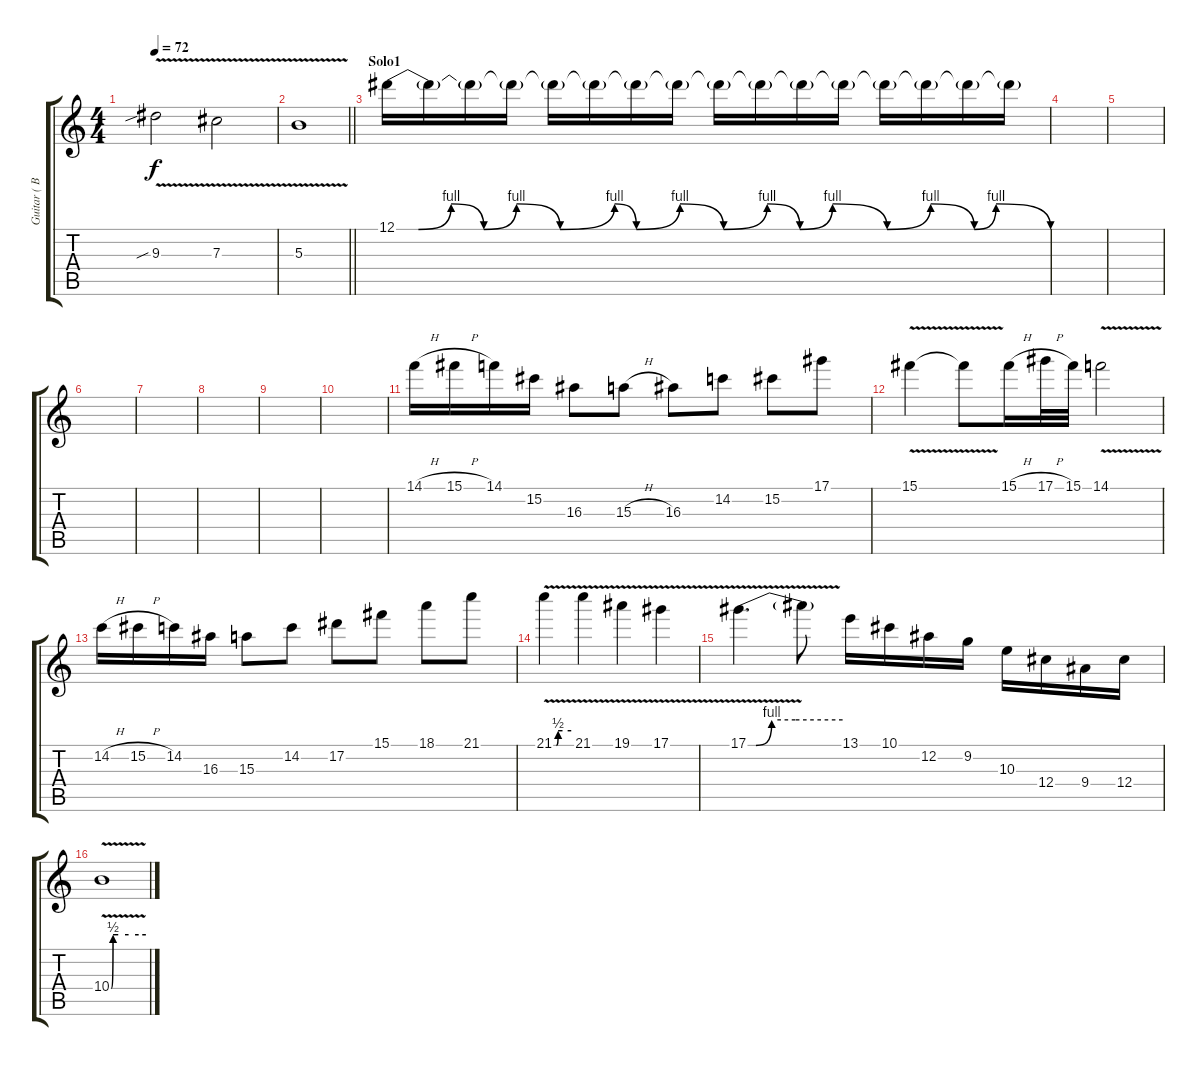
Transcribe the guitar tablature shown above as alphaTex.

\track ("Guitar ( Backing Solo)" "Guitar ( B") {instrument overdrivenguitar}
\staff {score tabs}
\tuning (Eb4 Bb3 Gb3 Db3 Ab2 Eb2) {hide}
\ts (4 4)
\tempo 72
\clef g2
\ks c
9.3{v sib}.2{dy f} 7.3{v}.2 |
\barLineRight lightlight
5.3{v}.1 |
\section ("" "Solo1")
12.1{be (custom 0 0 2 0 5 4 8 0 11 4 15 0 20 4 22 0 26 4 30 0 34 4 37 0 40 4 45 0 49 4 53 0 55 4 60 0)}.16 12.1{t}.16 12.1{t}.16 12.1{t}.16 12.1{t}.16 12.1{t}.16 12.1{t}.16 12.1{t}.16 12.1{t}.16 12.1{t}.16 12.1{t}.16 12.1{t}.16 12.1{t}.16{volume 8} 12.1{t}.16 12.1{t}.16 12.1{t}.16 |
|
|
|
|
|
|
|
\section ("" "")
14.1{h}.16 15.1{h}.16 14.1.16 15.2.16 16.3.8 15.3{h}.8 16.3.8 14.2.8 15.2.8 17.1.8 |
15.1{v}.4 15.1{t}.8 15.1{h}.16 17.1{h}.32 15.1.32 14.1{v}.2 |
14.2{h}.16 15.2{h}.16 14.2.16 16.3.16 15.3.8 14.2.8 17.2.8 15.1.8 18.1.8 21.1.8 |
21.1{be (custom 0 0 9 0 15 2 30 2 60 2) v}.4 21.1{v}.4 19.1{v}.4 17.1{v}.4 |
17.1{be (custom 0 0 5 0 15 4 30 4 60 4) v}.4{d} 17.1{t}.8 13.1.16 10.1.16 12.2.16 9.2.16 10.3.16 12.4.16 9.4.16 12.4.16 |
10.4{be (custom 0 0 3 2 12 2 30 2 60 2) v}.1
